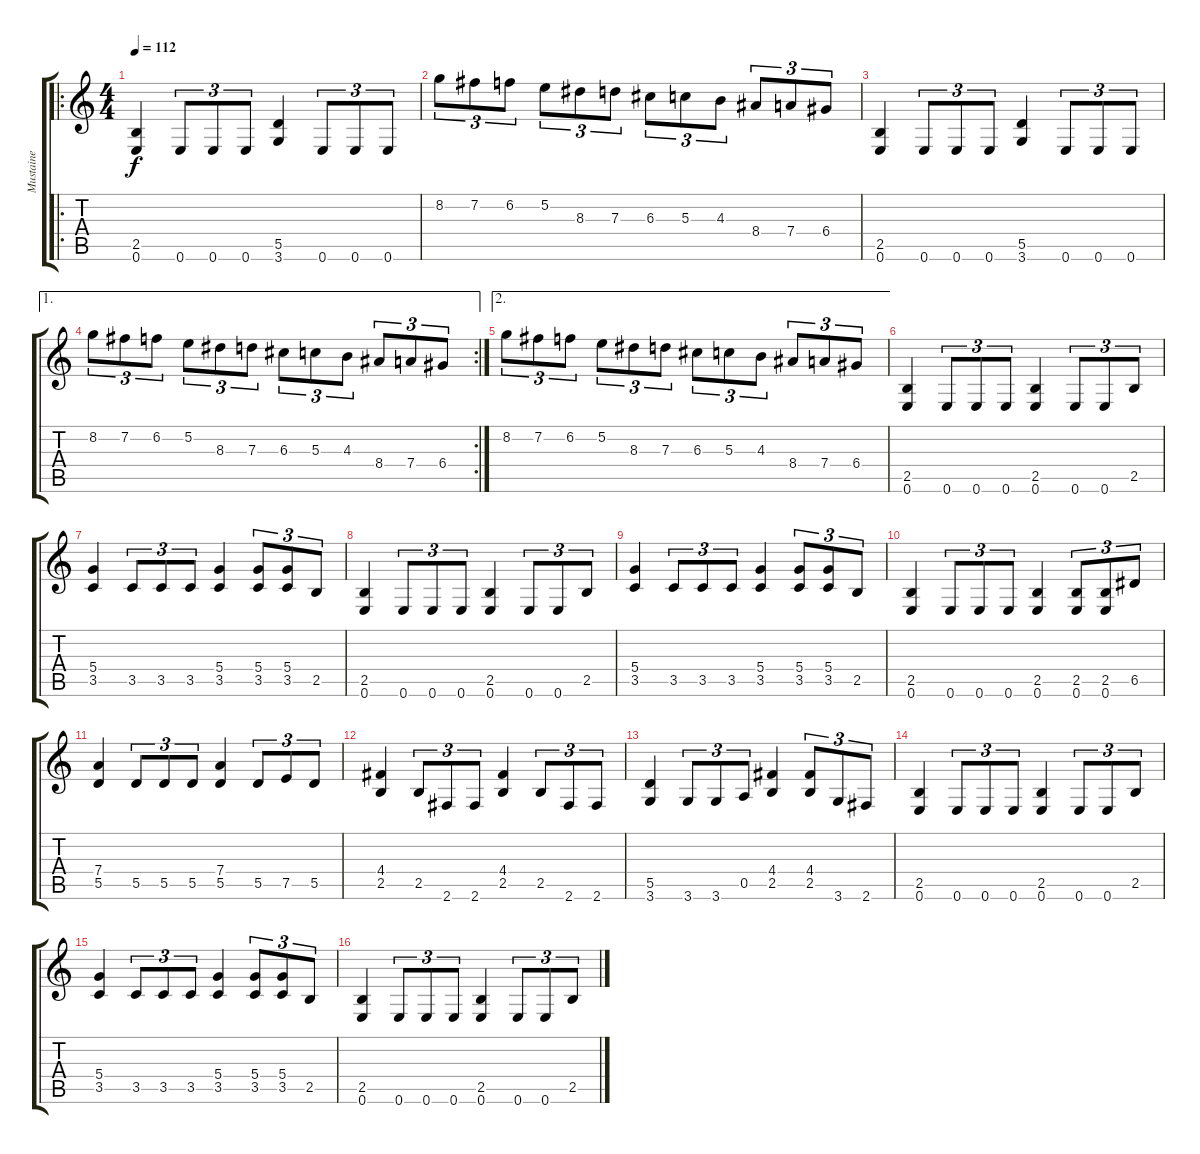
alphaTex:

\track ("Mustaine" "Mustaine") {instrument distortionguitar}
\staff {score tabs}
\tuning (E4 B3 G3 D3 A2 E2) {hide}
\ro
\ts (4 4)
\tempo 112
\clef g2
\ks c
(2.5 0.6).4{dy f} 0.6.8{tu (3 2)} 0.6.8{tu (3 2)} 0.6.8{tu (3 2)} (5.5 3.6).4 0.6.8{tu (3 2)} 0.6.8{tu (3 2)} 0.6.8{tu (3 2)} |
8.2.8{tu (3 2)} 7.2.8{tu (3 2)} 6.2.8{tu (3 2)} 5.2.8{tu (3 2)} 8.3.8{tu (3 2)} 7.3.8{tu (3 2)} 6.3.8{tu (3 2)} 5.3.8{tu (3 2)} 4.3.8{tu (3 2)} 8.4.8{tu (3 2)} 7.4.8{tu (3 2)} 6.4.8{tu (3 2)} |
(2.5 0.6).4 0.6.8{tu (3 2)} 0.6.8{tu (3 2)} 0.6.8{tu (3 2)} (5.5 3.6).4 0.6.8{tu (3 2)} 0.6.8{tu (3 2)} 0.6.8{tu (3 2)} |
\ae 1
\rc 2
8.2.8{tu (3 2)} 7.2.8{tu (3 2)} 6.2.8{tu (3 2)} 5.2.8{tu (3 2)} 8.3.8{tu (3 2)} 7.3.8{tu (3 2)} 6.3.8{tu (3 2)} 5.3.8{tu (3 2)} 4.3.8{tu (3 2)} 8.4.8{tu (3 2)} 7.4.8{tu (3 2)} 6.4.8{tu (3 2)} |
\ae 2
8.2.8{tu (3 2)} 7.2.8{tu (3 2)} 6.2.8{tu (3 2)} 5.2.8{tu (3 2)} 8.3.8{tu (3 2)} 7.3.8{tu (3 2)} 6.3.8{tu (3 2)} 5.3.8{tu (3 2)} 4.3.8{tu (3 2)} 8.4.8{tu (3 2)} 7.4.8{tu (3 2)} 6.4.8{tu (3 2)} |
(2.5 0.6).4 0.6.8{tu (3 2)} 0.6.8{tu (3 2)} 0.6.8{tu (3 2)} (2.5 0.6).4 0.6.8{tu (3 2)} 0.6.8{tu (3 2)} 2.5.8{tu (3 2)} |
(5.4 3.5).4 3.5.8{tu (3 2)} 3.5.8{tu (3 2)} 3.5.8{tu (3 2)} (5.4 3.5).4 (5.4 3.5).8{tu (3 2)} (5.4 3.5).8{tu (3 2)} 2.5.8{tu (3 2)} |
(2.5 0.6).4 0.6.8{tu (3 2)} 0.6.8{tu (3 2)} 0.6.8{tu (3 2)} (2.5 0.6).4 0.6.8{tu (3 2)} 0.6.8{tu (3 2)} 2.5.8{tu (3 2)} |
(5.4 3.5).4 3.5.8{tu (3 2)} 3.5.8{tu (3 2)} 3.5.8{tu (3 2)} (5.4 3.5).4 (5.4 3.5).8{tu (3 2)} (5.4 3.5).8{tu (3 2)} 2.5.8{tu (3 2)} |
(2.5 0.6).4 0.6.8{tu (3 2)} 0.6.8{tu (3 2)} 0.6.8{tu (3 2)} (2.5 0.6).4 (2.5 0.6).8{tu (3 2)} (2.5 0.6).8{tu (3 2)} 6.5.8{tu (3 2)} |
(7.4 5.5).4 5.5.8{tu (3 2)} 5.5.8{tu (3 2)} 5.5.8{tu (3 2)} (7.4 5.5).4 5.5.8{tu (3 2)} 7.5.8{tu (3 2)} 5.5.8{tu (3 2)} |
(4.4 2.5).4 2.5.8{tu (3 2)} 2.6.8{tu (3 2)} 2.6.8{tu (3 2)} (4.4 2.5).4 2.5.8{tu (3 2)} 2.6.8{tu (3 2)} 2.6.8{tu (3 2)} |
(5.5 3.6).4 3.6.8{tu (3 2)} 3.6.8{tu (3 2)} 0.5.8{tu (3 2)} (4.4 2.5).4 (4.4 2.5).8{tu (3 2)} 3.6.8{tu (3 2)} 2.6.8{tu (3 2)} |
(2.5 0.6).4 0.6.8{tu (3 2)} 0.6.8{tu (3 2)} 0.6.8{tu (3 2)} (2.5 0.6).4 0.6.8{tu (3 2)} 0.6.8{tu (3 2)} 2.5.8{tu (3 2)} |
(5.4 3.5).4 3.5.8{tu (3 2)} 3.5.8{tu (3 2)} 3.5.8{tu (3 2)} (5.4 3.5).4 (5.4 3.5).8{tu (3 2)} (5.4 3.5).8{tu (3 2)} 2.5.8{tu (3 2)} |
(2.5 0.6).4 0.6.8{tu (3 2)} 0.6.8{tu (3 2)} 0.6.8{tu (3 2)} (2.5 0.6).4 0.6.8{tu (3 2)} 0.6.8{tu (3 2)} 2.5.8{tu (3 2)}
